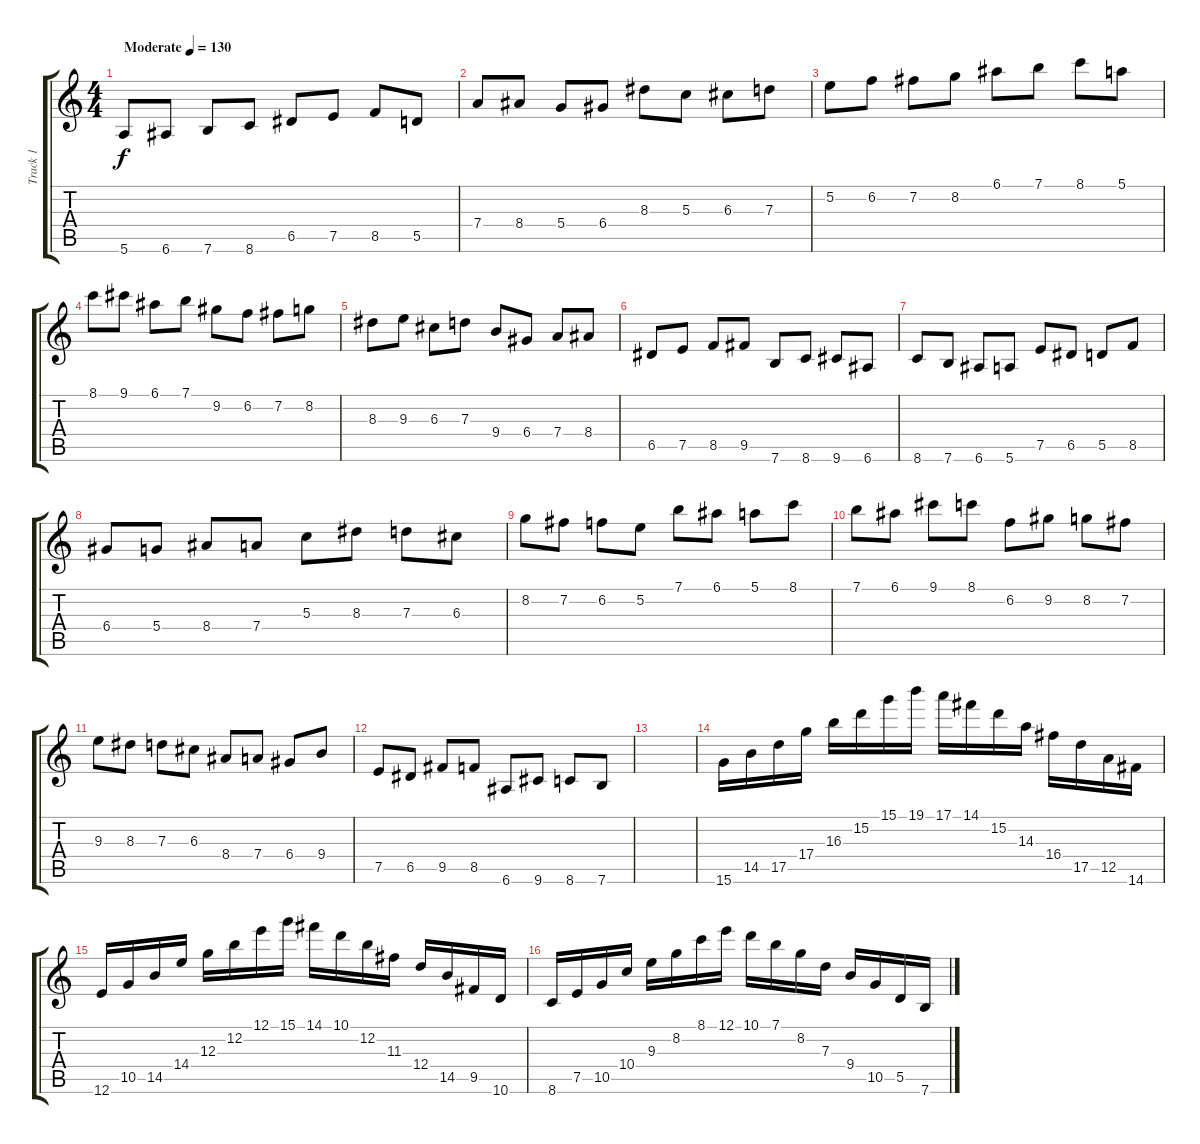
\track ("Track 1" "Track 1") {instrument overdrivenguitar}
\staff {score tabs}
\tuning (E4 B3 G3 D3 A2 E2) {hide}
\ts (4 4)
\tempo (130 "Moderate")
\clef g2
\ks c
5.6.8{dy f instrument overdrivenguitar} 6.6.8 7.6.8 8.6.8 6.5.8 7.5.8 8.5.8 5.5.8 |
7.4.8 8.4.8 5.4.8 6.4.8 8.3.8 5.3.8 6.3.8 7.3.8 |
5.2.8 6.2.8 7.2.8 8.2.8 6.1.8 7.1.8 8.1.8 5.1.8 |
8.1.8 9.1.8 6.1.8 7.1.8 9.2.8 6.2.8 7.2.8 8.2.8 |
8.3.8 9.3.8 6.3.8 7.3.8 9.4.8 6.4.8 7.4.8 8.4.8 |
6.5.8 7.5.8 8.5.8 9.5.8 7.6.8 8.6.8 9.6.8 6.6.8 |
8.6.8 7.6.8 6.6.8 5.6.8 7.5.8 6.5.8 5.5.8 8.5.8 |
6.4.8 5.4.8 8.4.8 7.4.8 5.3.8 8.3.8 7.3.8 6.3.8 |
8.2.8 7.2.8 6.2.8 5.2.8 7.1.8 6.1.8 5.1.8 8.1.8 |
7.1.8 6.1.8 9.1.8 8.1.8 6.2.8 9.2.8 8.2.8 7.2.8 |
9.3.8 8.3.8 7.3.8 6.3.8 8.4.8 7.4.8 6.4.8 9.4.8 |
7.5.8 6.5.8 9.5.8 8.5.8 6.6.8 9.6.8 8.6.8 7.6.8 |
|
15.6.16 14.5.16 17.5.16 17.4.16 16.3.16 15.2.16 15.1.16 19.1.16 17.1.16 14.1.16 15.2.16 14.3.16 16.4.16 17.5.16 12.5.16 14.6.16 |
12.6.16 10.5.16 14.5.16 14.4.16 12.3.16 12.2.16 12.1.16 15.1.16 14.1.16 10.1.16 12.2.16 11.3.16 12.4.16 14.5.16 9.5.16 10.6.16 |
8.6.16 7.5.16 10.5.16 10.4.16 9.3.16 8.2.16 8.1.16 12.1.16 10.1.16 7.1.16 8.2.16 7.3.16 9.4.16 10.5.16 5.5.16 7.6.16
